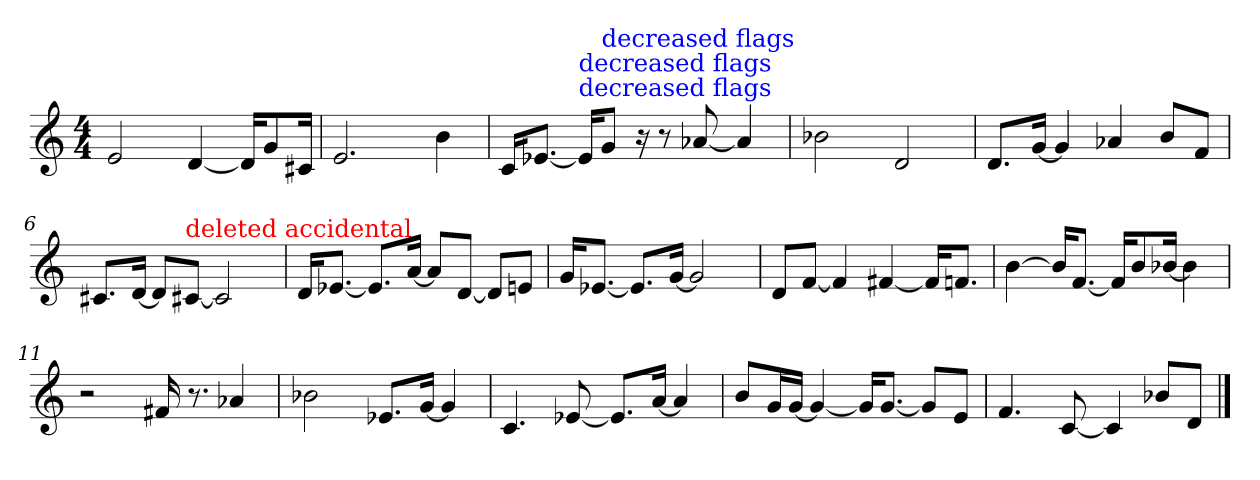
**kern
*part1
*staff1
*clefG2
*M4/4
=1
2e
[4d
16d/KL]
8g/
16c#X/Jk
=2
2.e
4b
=3
16c/KL
[8.e-X/J
!LO:TX:color=#0000FF:t=decreased flags
!LO:TX:color=#0000FF:t=decreased flags
16e-i/KL]
!LO:TX:color=#0000FF:t=decreased flags
8gi/J
16r
8r
[8a-X
4a-]
=4
2b-X
2d
=5
8.d/L
[16g/Jk
4g]
4a-X
8b/L
8f/J
=6
8.c#X/L
[16d/Jk
8d/L]
!LO:TX:color=#FF0000:t=deleted accidental
[8c#Xi/J
2c#]
=7
16d/KL
[8.e-X/J
8.e-/L]
[16a/Jk
8a/L]
[8d/J
8d/L]
8en/J
=8
16g/KL
[8.e-X/J
8.e-/L]
[16g/Jk
2g]
=9
8d/L
[8f/J
4f]
[4f#X
16f#/KL]
8.fn/J
=10
[4b
16b/KL]
[8.f/J
16f/KL]
8b/
[16b-X/Jk
4b-]
=11
2r
16f#X
8.r
4a-X
=12
2b-X
8.e-X/L
[16g/Jk
4g]
=13
4.c
[8e-X
8.e-/L]
[16a/Jk
4a]
=14
8b/L
16g/L
[16g/JJ
4g_
16g/KL]
[8.g/J
8g/L]
8e/J
=15
4.f
[8c
4c]
8b-X/L
8d/J
==
*-
